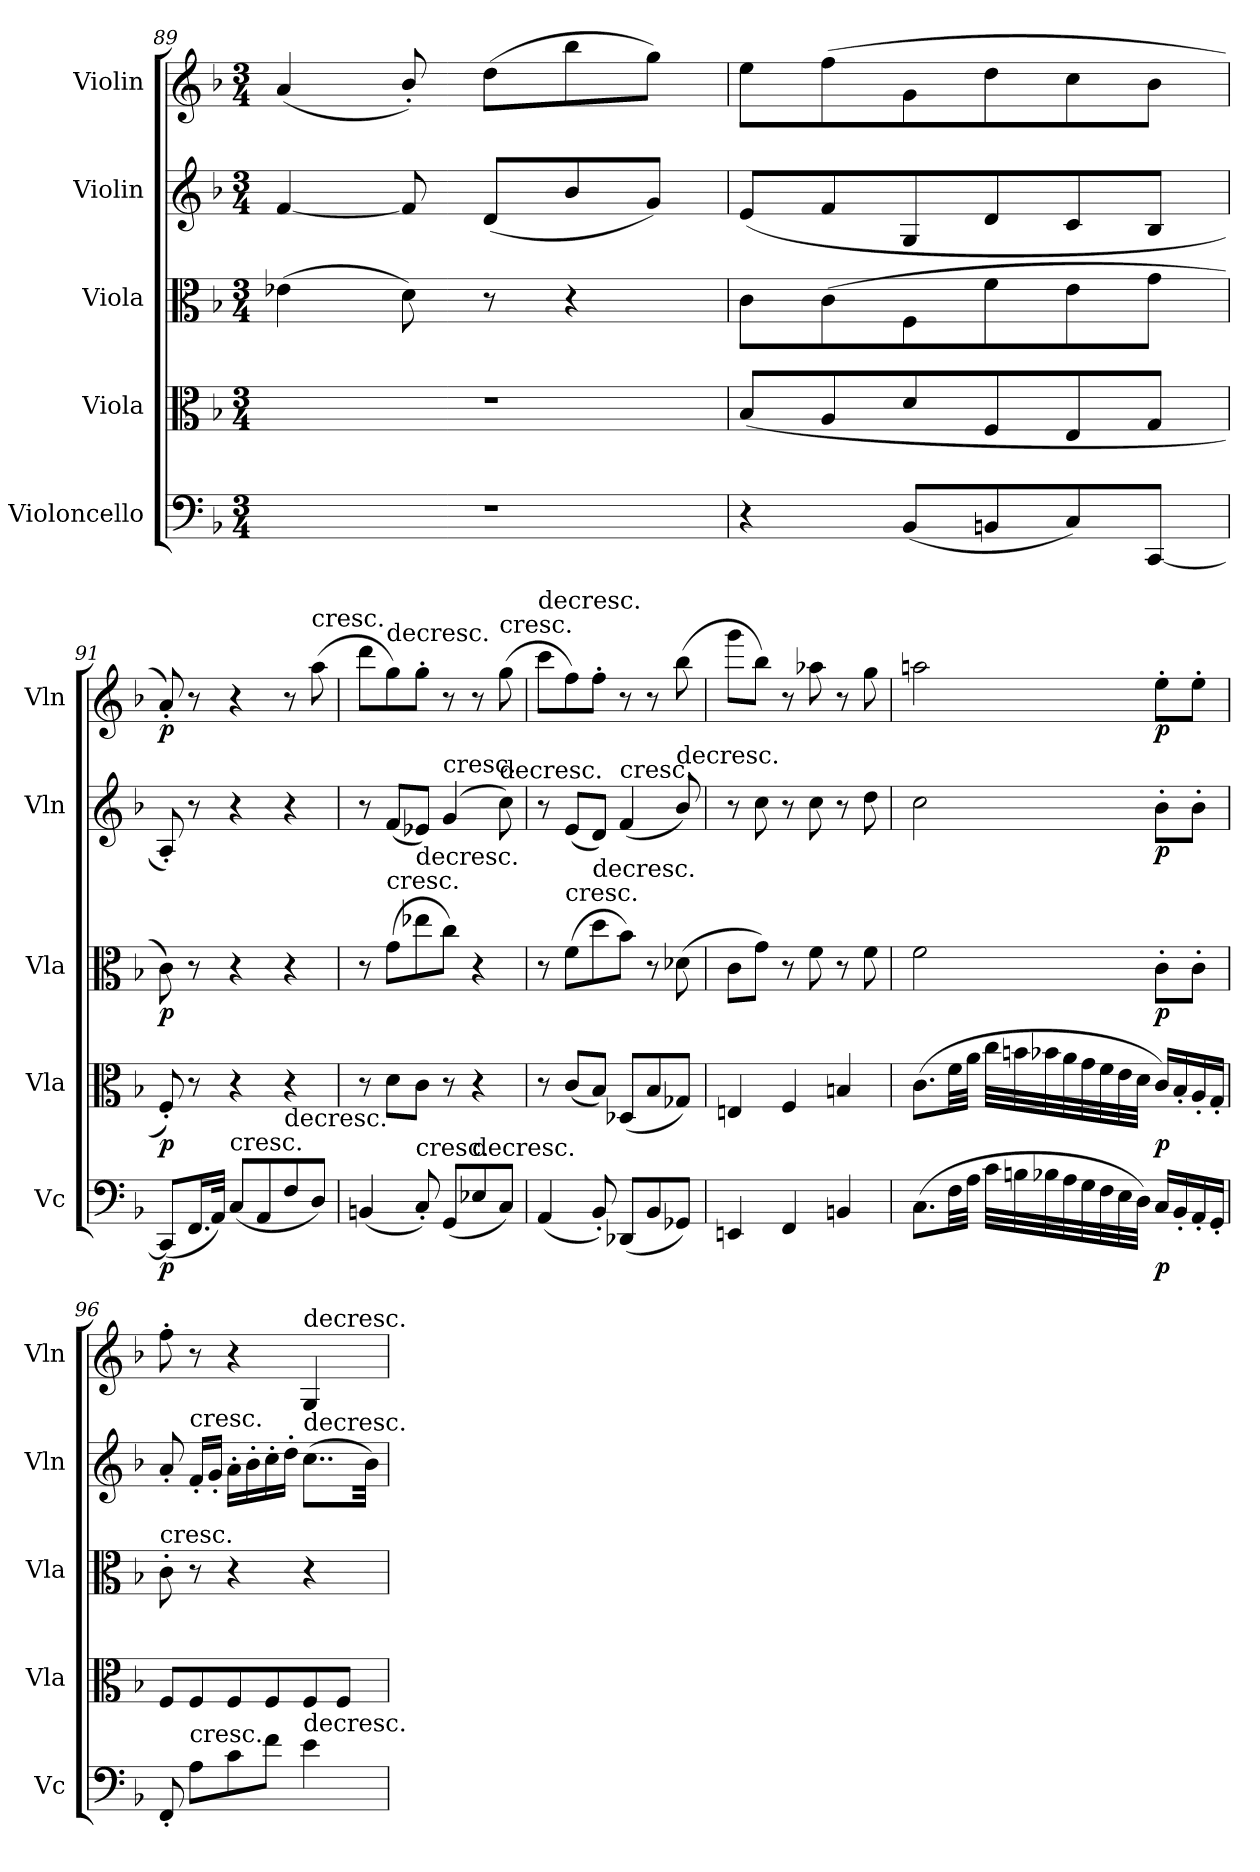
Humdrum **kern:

**kern	**dynam	**kern	**dynam	**kern	**dynam	**kern	**dynam	**kern	**dynam
*part5	*part5	*part4	*part4	*part3	*part3	*part2	*part2	*part1	*part1
*staff5	*staff5	*staff4	*staff4	*staff3	*staff3	*staff2	*staff2	*staff1	*staff1
*I"Violoncello	*	*I"Viola	*	*I"Viola	*	*I"Violin	*	*I"Violin	*
*I'Vc	*	*I'Vla	*	*I'Vla	*	*I'Vln	*	*I'Vln	*
*clefF4	*	*clefC3	*	*clefC3	*	*clefG2	*	*clefG2	*
*k[b-]	*	*k[b-]	*	*k[b-]	*	*k[b-]	*	*k[b-]	*
*M3/4	*	*M3/4	*	*M3/4	*	*M3/4	*	*M3/4	*
=89	=89	=89	=89	=89	=89	=89	=89	=89	=89
2.r	.	2.r	.	(4e-X\	.	[4f/	.	(4a/	.
.	.	.	.	8d\)	.	8f/]	.	8b-'/)	.
.	.	.	.	8r	.	(8d/L	.	(8dd\L	.
.	.	.	.	4r	.	8b-/	.	8bb-\	.
.	.	.	.	.	.	8g/J)	.	8gg\J)	.
=90	=90	=90	=90	=90	=90	=90	=90	=90	=90
4r	.	(8B-/L	.	8c\L	.	(8e/L	.	8ee\L	.
.	.	8A/	.	(8c\	.	8f/	.	(8ff\	.
(8BB-/L	.	8d/	.	8F\	.	8G/	.	8g\	.
8BBn/	.	8F/	.	8f\	.	8d/	.	8dd\	.
8C/)	.	8E/	.	8e\	.	8c/	.	8cc\	.
[8CC/J	.	8G/J	.	8g\J	.	8B-/J	.	8b-\J	.
=91	=91	=91	=91	=91	=91	=91	=91	=91	=91
(8CC/L]	p	8F'/)	p	8c\)	p	8A'/)	.	8a'/)	p
16.FF/L	.	8r	.	8r	.	8r	.	8r	.
32AA/JJk)	.	.	.	.	.	.	.	.	.
!LO:TX:t=cresc.	!	!	!	!	!	!	!	!	!
(8C/L	.	4r	.	4r	.	4r	.	4r	.
8AA/	.	.	.	.	.	.	.	.	.
!LO:TX:t=decresc.	!	!	!	!	!	!	!	!	!
8F/	.	4r	.	4r	.	4r	.	8r	.
!	!	!	!	!	!	!	!	!LO:TX:t=cresc.	!
8D/J)	.	.	.	.	.	.	.	(8aa\	.
=92	=92	=92	=92	=92	=92	=92	=92	=92	=92
(4BBn/	.	8r	.	8r	.	8r	.	8ddd\L	.
!	!	!	!	!	!	!	!	!LO:TX:t=decresc.	!
!	!	!	!	!LO:TX:t=cresc.	!	!	!	!	!
.	.	8d\L	.	(8g\L	.	(8f/L	.	8gg\)	.
!	!	!	!	!LO:TX:t=decresc.	!	!	!	!	!
!LO:TX:t=cresc.	!	!	!	!	!	!	!	!	!
8C'/)	.	8c\J	.	8ee-X\	.	8e-X/J)	.	8gg'\J	.
!	!	!	!	!	!	!LO:TX:t=cresc.	!	!	!
(8GG/L	.	8r	.	8cc\J)	.	(4g/	.	8r	.
!LO:TX:t=decresc.	!	!	!	!	!	!	!	!	!
8E-X/	.	4r	.	4r	.	.	.	8r	.
!	!	!	!	!	!	!	!	!LO:TX:t=cresc.	!
!	!	!	!	!	!	!LO:TX:t=decresc.	!	!	!
8C/J)	.	.	.	.	.	8cc\)	.	(8gg\	.
=93	=93	=93	=93	=93	=93	=93	=93	=93	=93
!	!	!	!	!	!	!	!	!LO:TX:t=decresc.	!
(4AA/	.	8r	.	8r	.	8r	.	8ccc\L	.
!	!	!	!	!LO:TX:t=cresc.	!	!	!	!	!
.	.	(8c/L	.	(8f\L	.	(8e/L	.	8ff\)	.
!	!	!	!	!LO:TX:t=decresc.	!	!	!	!	!
8BB-'/)	.	8B-/J)	.	8dd\	.	8d/J)	.	8ff'\J	.
!	!	!	!	!	!	!LO:TX:t=cresc.	!	!	!
(8DD-X/L	.	(8D-X/L	.	8b-\J)	.	(4f/	.	8r	.
8BB-/	.	8B-/	.	8r	.	.	.	8r	.
!	!	!	!	!	!	!LO:TX:t=decresc.	!	!	!
8GG-X/J)	.	8G-X/J)	.	(8d-X\	.	8b-/)	.	(8bb-\	.
=94	=94	=94	=94	=94	=94	=94	=94	=94	=94
4EEn/	.	4En/	.	8c\L	.	8r	.	8ggg\L	.
.	.	.	.	8g\J)	.	8cc\	.	8bb-\J)	.
4FF/	.	4F/	.	8r	.	8r	.	8r	.
.	.	.	.	8f\	.	8cc\	.	8aa-X\	.
4BBn/	.	4Bn/	.	8r	.	8r	.	8r	.
.	.	.	.	8f\	.	8dd\	.	8gg\	.
=95	=95	=95	=95	=95	=95	=95	=95	=95	=95
(8.C\L	.	(8.c\L	.	2f\	.	2cc\	.	2aan\	.
32F\LL	.	32f\LL	.	.	.	.	.	.	.
32A\JJJ	.	32a\JJJ	.	.	.	.	.	.	.
32c\LLL	.	32cc\LLL	.	.	.	.	.	.	.
32Bn\	.	32bn\	.	.	.	.	.	.	.
32B-X\	.	32b-X\	.	.	.	.	.	.	.
32A\	.	32a\	.	.	.	.	.	.	.
32G\	.	32g\	.	.	.	.	.	.	.
32F\	.	32f\	.	.	.	.	.	.	.
32E\	.	32e\	.	.	.	.	.	.	.
32D\JJJ)	.	32d\JJJ	.	.	.	.	.	.	.
16C/LL	p	16c/LL)	p	8c'\L	p	8b-'\L	p	8ee'\L	p
16BB-'/	.	16B-'/	.	.	.	.	.	.	.
16AA'/	.	16A'/	.	8c'\J	.	8b-'\J	.	8ee'\J	.
16GG'/JJ	.	16G'/JJ	.	.	.	.	.	.	.
=96	=96	=96	=96	=96	=96	=96	=96	=96	=96
!	!	!	!	!LO:TX:t=cresc.	!	!	!	!	!
8FF'/	.	8F/L	.	8c'\	.	8a'/	.	8ff'\	.
!	!	!	!	!	!	!LO:TX:t=cresc.	!	!	!
!LO:TX:t=cresc.	!	!	!	!	!	!	!	!	!
8A\L	.	8F/	.	8r	.	16f'/LL	.	8r	.
.	.	.	.	.	.	16g'/JJ	.	.	.
8c\	.	8F/	.	4r	.	16a'\LL	.	4r	.
.	.	.	.	.	.	16b-'\	.	.	.
8f\J	.	8F/	.	.	.	16cc'\	.	.	.
.	.	.	.	.	.	16dd'\JJ	.	.	.
!	!	!	!	!	!	!	!	!LO:TX:t=decresc.	!
!	!	!	!	!	!	!LO:TX:t=decresc.	!	!	!
!LO:TX:t=decresc.	!	!	!	!	!	!	!	!	!
4e\	.	8F/	.	4r	.	(8..cc\L	.	4G/	.
.	.	8F/J	.	.	.	.	.	.	.
.	.	.	.	.	.	32b-\Jkk)	.	.	.
=	=	=	=	=	=	=	=	=	=
*-	*-	*-	*-	*-	*-	*-	*-	*-	*-
